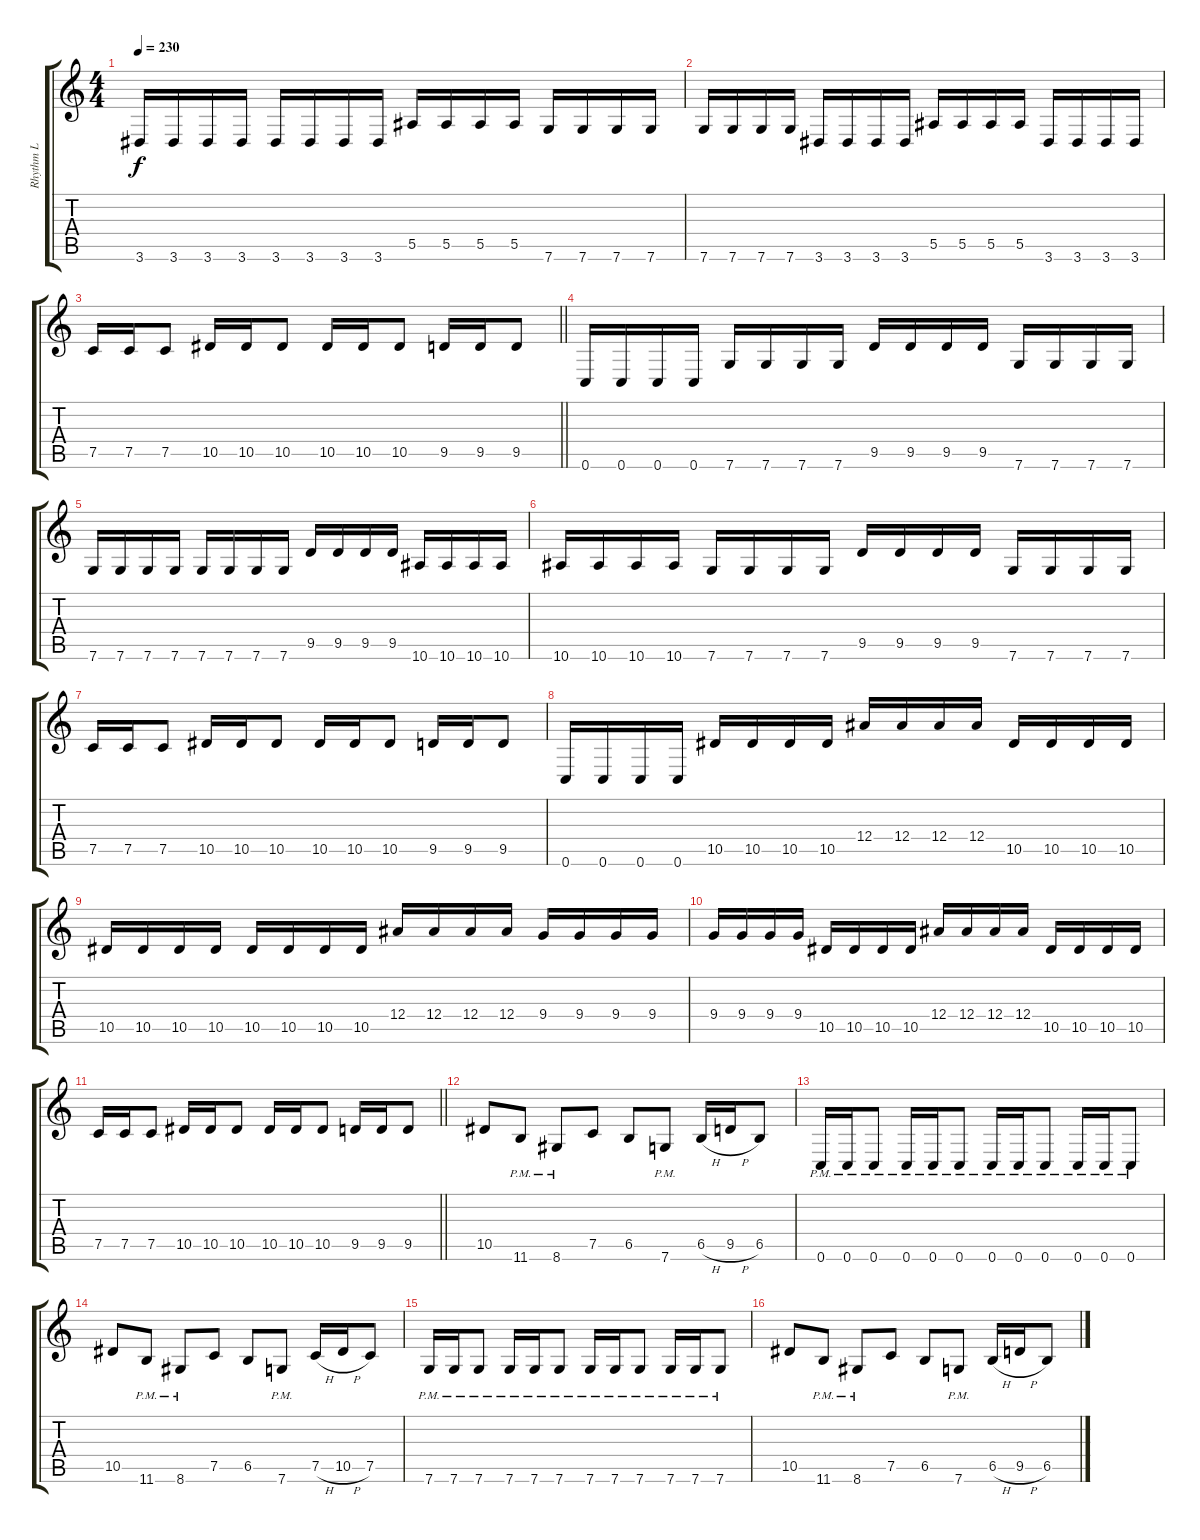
\track ("Rhythm L" "Rhythm L") {instrument distortionguitar}
\staff {score tabs}
\tuning (C4 G3 Eb3 Bb2 F2 C2) {hide}
\ts (4 4)
\tempo 230
\clef g2
\ks c
3.6.16{dy f} 3.6.16 3.6.16 3.6.16 3.6.16 3.6.16 3.6.16 3.6.16 5.5.16 5.5.16 5.5.16 5.5.16 7.6.16 7.6.16 7.6.16 7.6.16 |
7.6.16 7.6.16 7.6.16 7.6.16 3.6.16 3.6.16 3.6.16 3.6.16 5.5.16 5.5.16 5.5.16 5.5.16 3.6.16 3.6.16 3.6.16 3.6.16 |
\barLineRight lightlight
7.5.16 7.5.16 7.5.8 10.5.16 10.5.16 10.5.8 10.5.16 10.5.16 10.5.8 9.5.16 9.5.16 9.5.8 |
\section ("" "")
0.6.16 0.6.16 0.6.16 0.6.16 7.6.16 7.6.16 7.6.16 7.6.16 9.5.16 9.5.16 9.5.16 9.5.16 7.6.16 7.6.16 7.6.16 7.6.16 |
7.6.16 7.6.16 7.6.16 7.6.16 7.6.16 7.6.16 7.6.16 7.6.16 9.5.16 9.5.16 9.5.16 9.5.16 10.6.16 10.6.16 10.6.16 10.6.16 |
10.6.16 10.6.16 10.6.16 10.6.16 7.6.16 7.6.16 7.6.16 7.6.16 9.5.16 9.5.16 9.5.16 9.5.16 7.6.16 7.6.16 7.6.16 7.6.16 |
7.5.16 7.5.16 7.5.8 10.5.16 10.5.16 10.5.8 10.5.16 10.5.16 10.5.8 9.5.16 9.5.16 9.5.8 |
0.6.16 0.6.16 0.6.16 0.6.16 10.5.16 10.5.16 10.5.16 10.5.16 12.4.16 12.4.16 12.4.16 12.4.16 10.5.16 10.5.16 10.5.16 10.5.16 |
10.5.16 10.5.16 10.5.16 10.5.16 10.5.16 10.5.16 10.5.16 10.5.16 12.4.16 12.4.16 12.4.16 12.4.16 9.4.16 9.4.16 9.4.16 9.4.16 |
9.4.16 9.4.16 9.4.16 9.4.16 10.5.16 10.5.16 10.5.16 10.5.16 12.4.16 12.4.16 12.4.16 12.4.16 10.5.16 10.5.16 10.5.16 10.5.16 |
\barLineRight lightlight
7.5.16 7.5.16 7.5.8 10.5.16 10.5.16 10.5.8 10.5.16 10.5.16 10.5.8 9.5.16 9.5.16 9.5.8 |
\section ("" "")
10.5.8 11.6{pm}.8 8.6{pm}.8 7.5.8 6.5.8 7.6{pm}.8 6.5{h}.16 9.5{h}.16 6.5.8 |
0.6{pm}.16 0.6{pm}.16 0.6{pm}.8 0.6{pm}.16 0.6{pm}.16 0.6{pm}.8 0.6{pm}.16 0.6{pm}.16 0.6{pm}.8 0.6{pm}.16 0.6{pm}.16 0.6{pm}.8 |
10.5.8 11.6{pm}.8 8.6{pm}.8 7.5.8 6.5.8 7.6{pm}.8 7.5{h}.16 10.5{h}.16 7.5.8 |
7.6{pm}.16 7.6{pm}.16 7.6{pm}.8 7.6{pm}.16 7.6{pm}.16 7.6{pm}.8 7.6{pm}.16 7.6{pm}.16 7.6{pm}.8 7.6{pm}.16 7.6{pm}.16 7.6{pm}.8 |
10.5.8 11.6{pm}.8 8.6{pm}.8 7.5.8 6.5.8 7.6{pm}.8 6.5{h}.16 9.5{h}.16 6.5.8
